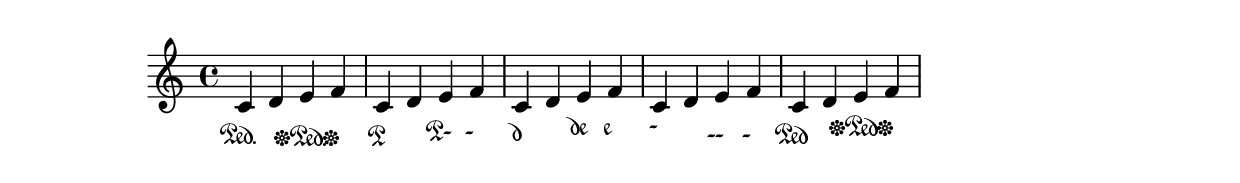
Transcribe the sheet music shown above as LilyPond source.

%% DO NOT EDIT this file manually; it is automatically
%% generated from LSR http://lsr.dsi.unimi.it
%% Make any changes in LSR itself, or in Documentation/snippets/new/ ,
%% and then run scripts/auxiliar/makelsr.py
%%
%% This file is in the public domain.
\version "2.14.0"

\header {
  lsrtags = "keyboards, tweaks-and-overrides"

%% Translation of GIT committish: 70f5f30161f7b804a681cd080274bfcdc9f4fe8c
  texidoces = "
Se puede usar @code{Staff.pedalSustainStrings} para fijar el texto de
las indicaciones de pisar pedal y levantar pedal.  Observe que las
únicas cadenas válidas son las que están en la lista de glifos de
pedal: los valores que aparecen en este fragmento de código son una
relación exhaustiva.

"
  doctitlees = "Modificar el texto de las indicaciones de pedal"



  texidoc = "
@code{Staff.pedalSustainStrings} can be used to set the text used for
pedal down and up.  Note that the only valid strings are those found in
the list of pedal glyphs - the values used this snippet constitute an
exhaustive list.

"
  doctitle = "Changing the text for sustain markings"
} % begin verbatim

sustainNotes = { c4\sustainOn d e\sustainOff\sustainOn f\sustainOff }

\relative c' {
  \sustainNotes
  \set Staff.pedalSustainStrings = #'("P" "P-" "-")
  \sustainNotes
  \set Staff.pedalSustainStrings = #'("d" "de" "e")
  \sustainNotes
  \set Staff.pedalSustainStrings = #'("M" "M-" "-")
  \sustainNotes
  \set Staff.pedalSustainStrings = #'("Ped" "*Ped" "*")
  \sustainNotes
}
